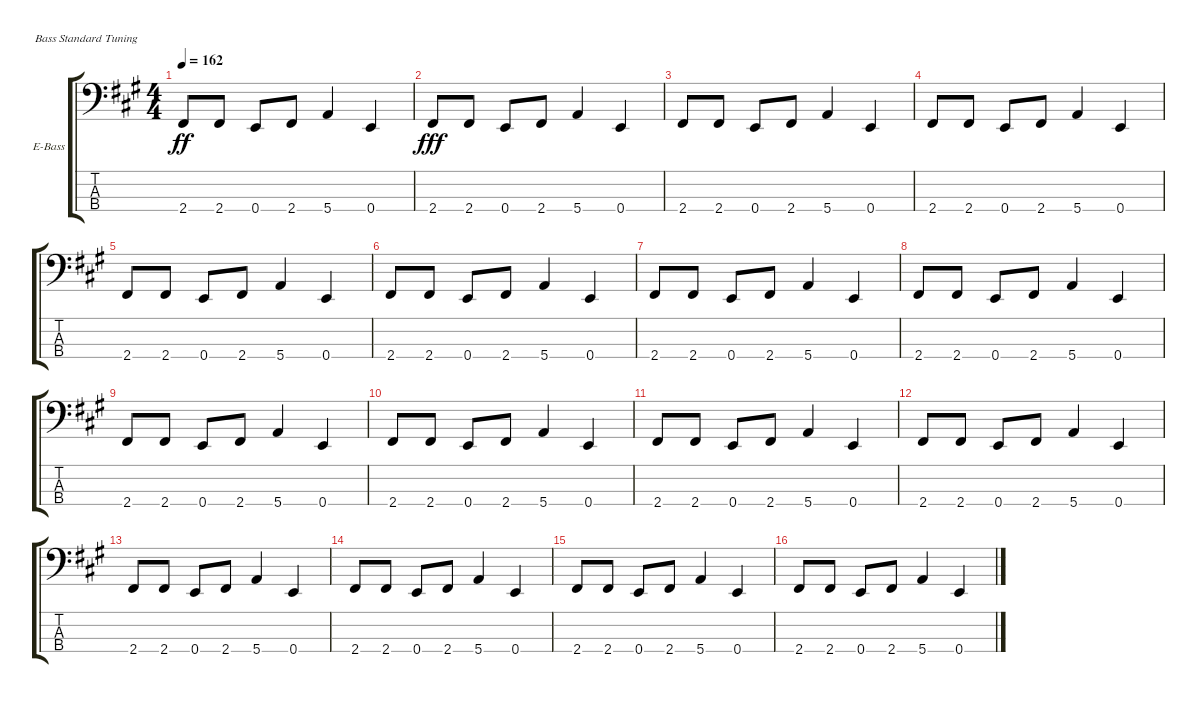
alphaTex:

\defaultSystemsLayout 4
\bracketExtendMode groupsimilarinstruments
\firstSystemTrackNameOrientation horizontal
\otherSystemsTrackNameOrientation horizontal
\track ("Bass" "E-Bass") {instrument electricbassfinger}
\staff {score tabs}
\tuning (G2 D2 A1 E1)
\ts (4 4)
\tempo 162
\clef f4
\scale
1.07062
\ks a
2.4.8{dy ff} 2.4.8 0.4.8 2.4.8 5.4.4 0.4.4 |
\scale
0.929382 2.4.8{dy fff} 2.4.8 0.4.8 2.4.8 5.4.4 0.4.4 |
\scale
1.07062 2.4.8 2.4.8 0.4.8 2.4.8 5.4.4 0.4.4 |
\scale
0.929382 2.4.8 2.4.8 0.4.8 2.4.8 5.4.4 0.4.4 |
\scale
1.07062 2.4.8 2.4.8 0.4.8 2.4.8 5.4.4 0.4.4 |
\scale
0.929382 2.4.8 2.4.8 0.4.8 2.4.8 5.4.4 0.4.4 |
\scale
1.07062 2.4.8 2.4.8 0.4.8 2.4.8 5.4.4 0.4.4 |
\scale
0.929382 2.4.8 2.4.8 0.4.8 2.4.8 5.4.4 0.4.4 |
\scale
1.07062 2.4.8 2.4.8 0.4.8 2.4.8 5.4.4 0.4.4 |
\scale
0.929382 2.4.8 2.4.8 0.4.8 2.4.8 5.4.4 0.4.4 |
\scale
1.07062 2.4.8 2.4.8 0.4.8 2.4.8 5.4.4 0.4.4 |
\scale
0.929382 2.4.8 2.4.8 0.4.8 2.4.8 5.4.4 0.4.4 |
\scale
1.07062 2.4.8 2.4.8 0.4.8 2.4.8 5.4.4 0.4.4 |
\scale
0.929382 2.4.8 2.4.8 0.4.8 2.4.8 5.4.4 0.4.4 |
\scale
1.07062 2.4.8 2.4.8 0.4.8 2.4.8 5.4.4 0.4.4 |
\scale
0.929382 2.4.8 2.4.8 0.4.8 2.4.8 5.4.4 0.4.4
